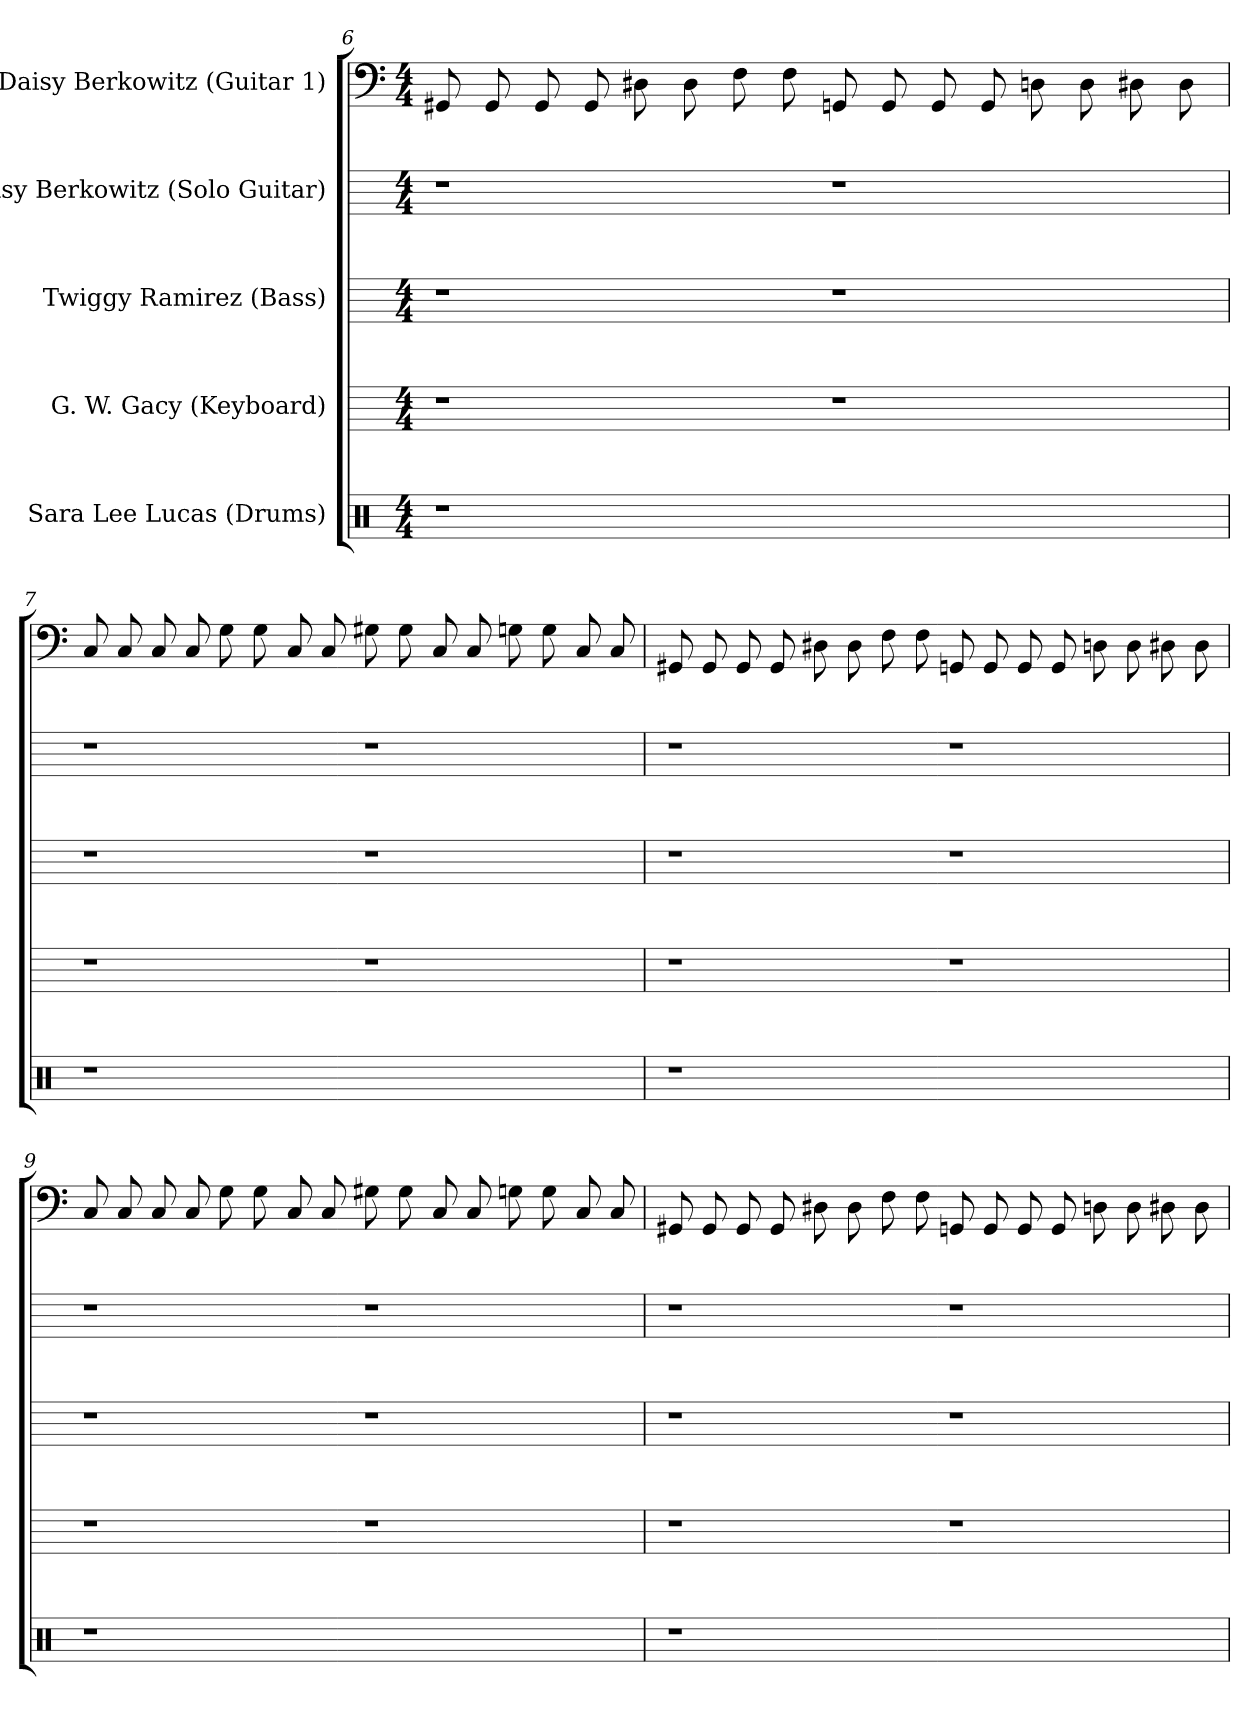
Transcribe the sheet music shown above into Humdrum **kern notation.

**kern	**kern	**kern	**kern	**kern
*part5	*part4	*part3	*part2	*part1
*staff5	*staff4	*staff3	*staff2	*staff1
*I"Sara Lee Lucas (Drums)	*I"G. W. Gacy (Keyboard)	*I"Twiggy Ramirez (Bass)	*I"Daisy Berkowitz (Solo Guitar)	*I"Daisy Berkowitz (Guitar 1)
*clefX	*	*	*	*
*k[]	*k[]	*k[]	*k[]	*k[]
*M4/4	*M4/4	*M4/4	*M4/4	*M4/4
=6	=6	=6	=6	=6
1r	1r	1r	1r	8GG#
.	.	.	.	8GG#
.	.	.	.	8GG#
.	.	.	.	8GG#
.	.	.	.	8D#
.	.	.	.	8D#
.	.	.	.	8F
.	.	.	.	8F
1ryy	1r	1r	1r	8GG
.	.	.	.	8GG
.	.	.	.	8GG
.	.	.	.	8GG
.	.	.	.	8D
.	.	.	.	8D
.	.	.	.	8D#
.	.	.	.	8D#
=7	=7	=7	=7	=7
1r	1r	1r	1r	8C
.	.	.	.	8C
.	.	.	.	8C
.	.	.	.	8C
.	.	.	.	8G
.	.	.	.	8G
.	.	.	.	8C
.	.	.	.	8C
1ryy	1r	1r	1r	8G#
.	.	.	.	8G#
.	.	.	.	8C
.	.	.	.	8C
.	.	.	.	8G
.	.	.	.	8G
.	.	.	.	8C
.	.	.	.	8C
=8	=8	=8	=8	=8
1r	1r	1r	1r	8GG#
.	.	.	.	8GG#
.	.	.	.	8GG#
.	.	.	.	8GG#
.	.	.	.	8D#
.	.	.	.	8D#
.	.	.	.	8F
.	.	.	.	8F
1ryy	1r	1r	1r	8GG
.	.	.	.	8GG
.	.	.	.	8GG
.	.	.	.	8GG
.	.	.	.	8D
.	.	.	.	8D
.	.	.	.	8D#
.	.	.	.	8D#
=9	=9	=9	=9	=9
1r	1r	1r	1r	8C
.	.	.	.	8C
.	.	.	.	8C
.	.	.	.	8C
.	.	.	.	8G
.	.	.	.	8G
.	.	.	.	8C
.	.	.	.	8C
1ryy	1r	1r	1r	8G#
.	.	.	.	8G#
.	.	.	.	8C
.	.	.	.	8C
.	.	.	.	8G
.	.	.	.	8G
.	.	.	.	8C
.	.	.	.	8C
=10	=10	=10	=10	=10
1r	1r	1r	1r	8GG#
.	.	.	.	8GG#
.	.	.	.	8GG#
.	.	.	.	8GG#
.	.	.	.	8D#
.	.	.	.	8D#
.	.	.	.	8F
.	.	.	.	8F
1ryy	1r	1r	1r	8GG
.	.	.	.	8GG
.	.	.	.	8GG
.	.	.	.	8GG
.	.	.	.	8D
.	.	.	.	8D
.	.	.	.	8D#
.	.	.	.	8D#
=	=	=	=	=
*-	*-	*-	*-	*-
